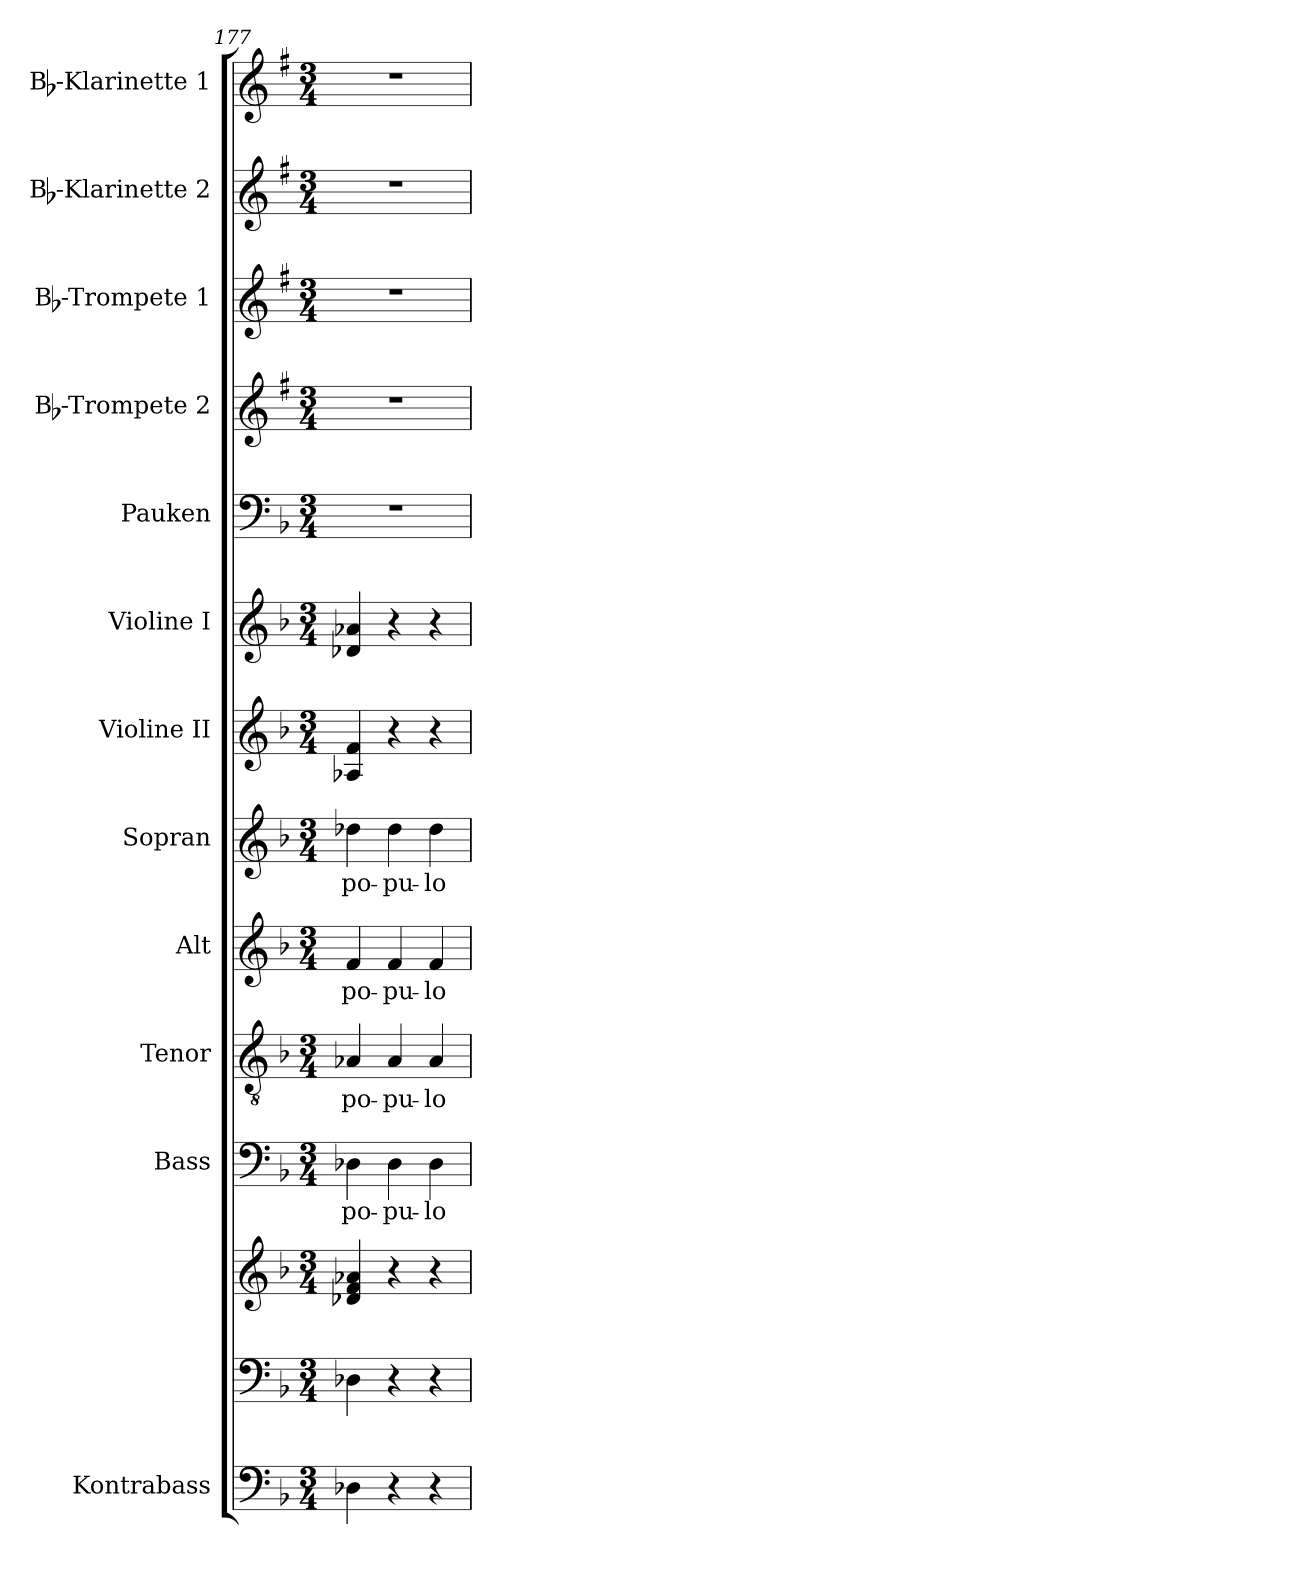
**kern	**kern	**kern	**kern	**text	**kern	**text	**kern	**text	**kern	**text	**kern	**kern	**kern	**kern	**kern	**kern	**kern
*part13	*part12	*part12	*part11	*part11	*part10	*part10	*part9	*part9	*part8	*part8	*part7	*part6	*part5	*part4	*part3	*part2	*part1
*staff14	*staff13	*staff12	*staff11	*staff11	*staff10	*staff10	*staff9	*staff9	*staff8	*staff8	*staff7	*staff6	*staff5	*staff4	*staff3	*staff2	*staff1
*I"Kontrabass	*	*	*I"Bass	*	*I"Tenor	*	*I"Alt	*	*I"Sopran	*	*I"Violine II	*I"Violine I	*I"Pauken	*I"Bb-Trompete 2	*I"Bb-Trompete 1	*I"Bb-Klarinette 2	*I"Bb-Klarinette 1
*I'Kb.	*	*	*I'B.	*	*I'T.	*	*I'A.	*	*I'S.	*	*I'Vl. II	*I'Vl. I	*I'Pk.	*I'Bb Trp. 2	*I'Bb Trp. 1	*I'Bb Kl. 2	*I'Bb Kl. 1
*clefF4	*clefF4	*clefG2	*clefF4	*	*clefGv2	*	*clefG2	*	*clefG2	*	*clefG2	*clefG2	*clefF4	*clefG2	*clefG2	*clefG2	*clefG2
*ITrd7c12	*	*	*	*	*	*	*	*	*	*	*	*	*	*ITrd1c2	*ITrd1c2	*ITrd1c2	*ITrd1c2
*k[b-]	*k[b-]	*k[b-]	*k[b-]	*	*k[b-]	*	*k[b-]	*	*k[b-]	*	*k[b-]	*k[b-]	*k[b-]	*k[b-]	*k[b-]	*k[b-]	*k[b-]
*F:	*F:	*F:	*F:	*	*F:	*	*F:	*	*F:	*	*F:	*F:	*F:	*F:	*F:	*F:	*F:
*M3/4	*M3/4	*M3/4	*M3/4	*	*M3/4	*	*M3/4	*	*M3/4	*	*M3/4	*M3/4	*M3/4	*M3/4	*M3/4	*M3/4	*M3/4
=177	=177	=177	=177	=177	=177	=177	=177	=177	=177	=177	=177	=177	=177	=177	=177	=177	=177
!	!	!	!	!LO:LY:b	!	!LO:LY:b	!	!LO:LY:b	!	!LO:LY:b	!	!	!	!	!	!	!
4DD-X\	4D-X\	4d-X/ 4f/ 4a-X/	4D-X\	po-	4A-X/	po-	4f/	po-	4dd-X\	po-	4A-X/ 4f/	4d-X/ 4a-X/	2.r	2.r	2.r	2.r	2.r
!	!	!	!	!LO:LY:b	!	!LO:LY:b	!	!LO:LY:b	!	!LO:LY:b	!	!	!	!	!	!	!
4r	4r	4r	4D-\	-pu-	4A-/	-pu-	4f/	-pu-	4dd-\	-pu-	4r	4r	.	.	.	.	.
!	!	!	!	!LO:LY:b	!	!LO:LY:b	!	!LO:LY:b	!	!LO:LY:b	!	!	!	!	!	!	!
4r	4r	4r	4D-\	-lo	4A-/	-lo	4f/	-lo	4dd-\	-lo	4r	4r	.	.	.	.	.
=	=	=	=	=	=	=	=	=	=	=	=	=	=	=	=	=	=
*-	*-	*-	*-	*-	*-	*-	*-	*-	*-	*-	*-	*-	*-	*-	*-	*-	*-
